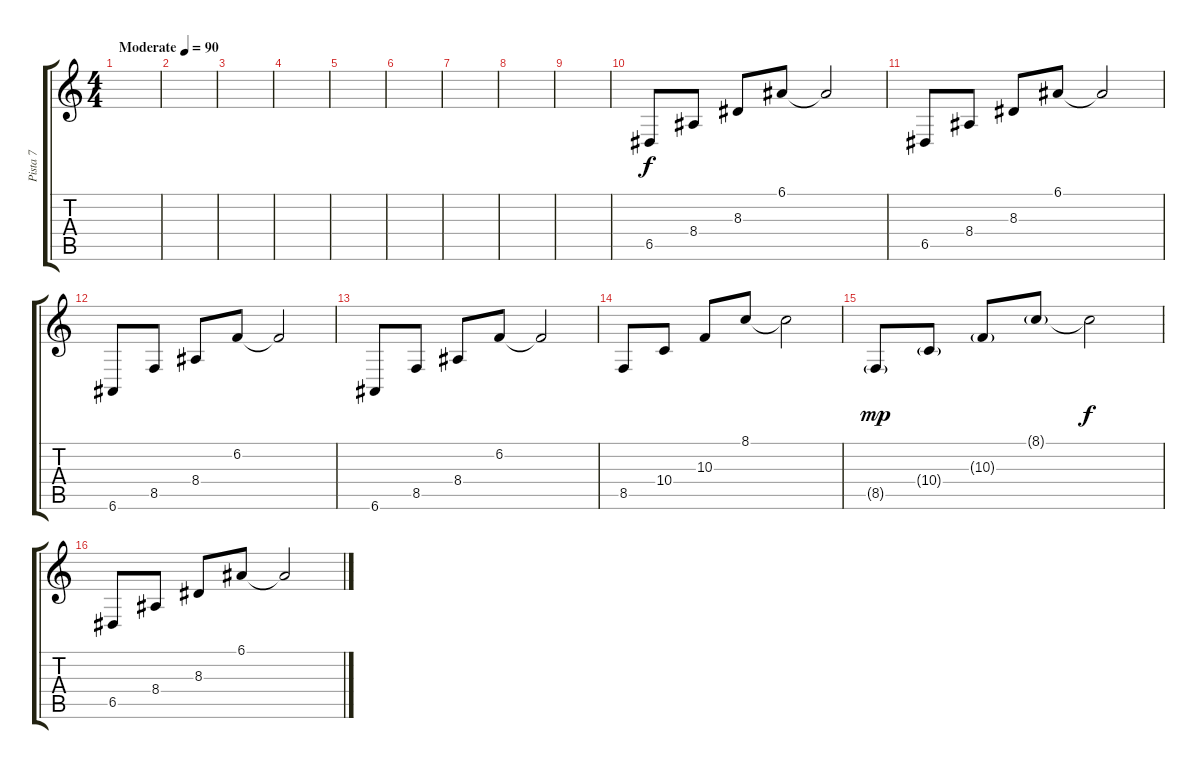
\track ("Pista 7" "Pista 7") {instrument electricpiano1}
\staff {score tabs}
\tuning (E4 B3 G3 D3 A2 E2) {hide}
\ts (4 4)
\tempo (90 "Moderate")
\clef g2
\ks c
|
|
|
|
|
|
|
|
|
6.5.8 8.4.8 8.3.8 6.1.8 6.1{t}.2 |
6.5.8 8.4.8 8.3.8 6.1.8 6.1{t}.2 |
6.6.8 8.5.8 8.4.8 6.2.8 6.2{t}.2 |
6.6.8 8.5.8 8.4.8 6.2.8 6.2{t}.2 |
8.5.8 10.4.8 10.3.8 8.1.8 8.1{t}.2 |
8.5{g}.8{dy mp} 10.4{g}.8 10.3{g}.8 8.1{g}.8 8.1{t}.2{dy f} |
6.5.8 8.4.8 8.3.8 6.1.8 6.1{t}.2
